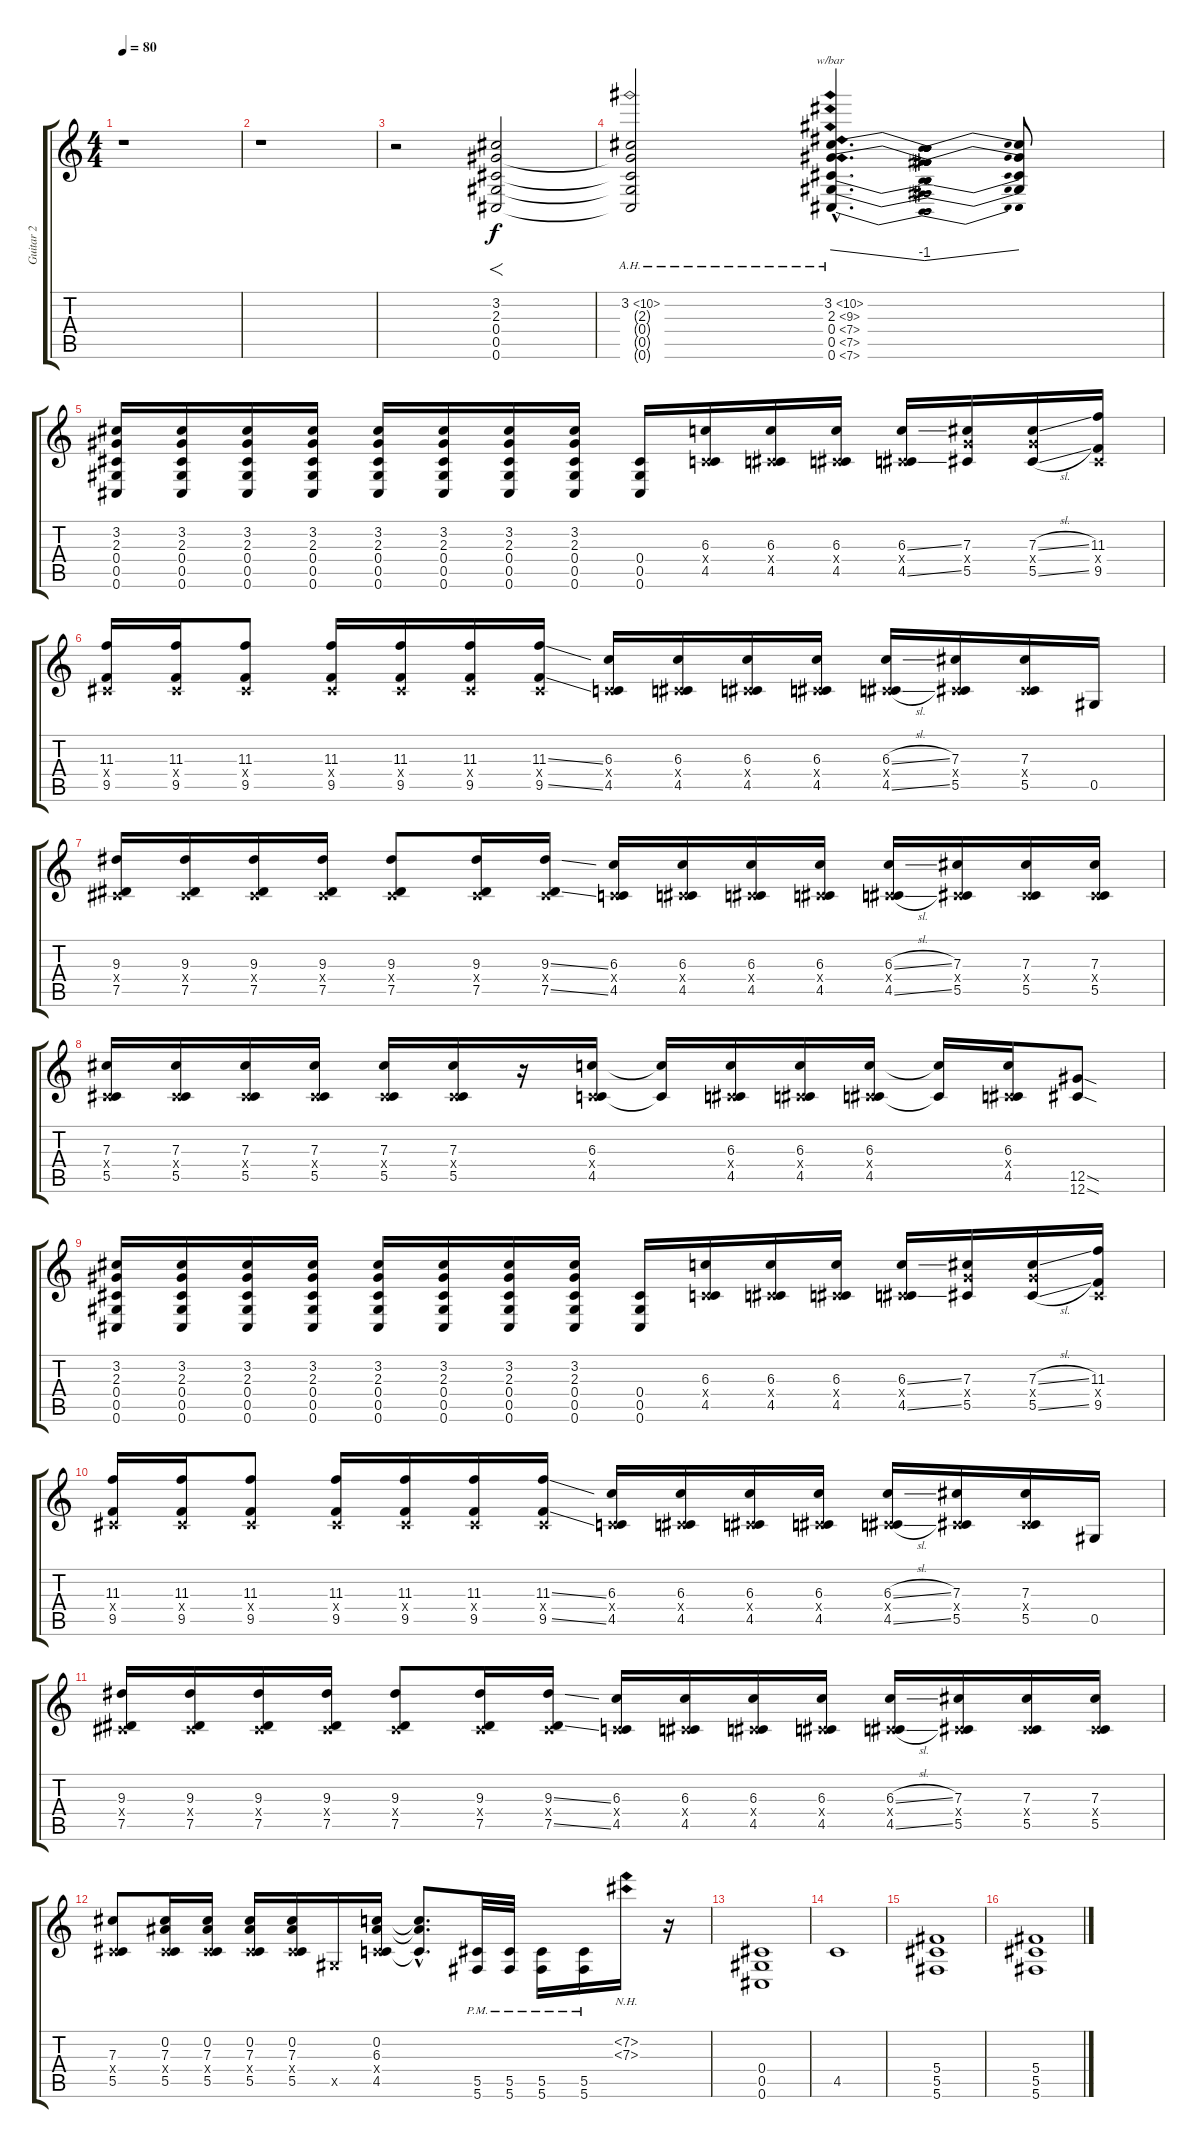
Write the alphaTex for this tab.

\track ("Guitar 2" "Guitar 2") {instrument distortionguitar}
\staff {score tabs}
\tuning (Eb4 Bb3 Gb3 Db3 Ab2 Db2) {hide}
\ts (4 4)
\tempo 80
\clef g2
\ks c
r.1{dy f instrument distortionguitar} |
r.1 |
r.2 (3.2 2.3 0.4 0.5 0.6).2{f} |
(3.2{ah 7} 2.3{t} 0.4{t} 0.5{t} 0.6{t}).2 (3.2{ah 7 hac} 2.3{ah 7 hac} 0.4{ah 7 hac} 0.5{ah 7 hac} 0.6{ah 7 hac}).4{d tbe (dip default 0 0 30 -4 60 0)} (3.2{t} 2.3{t} 0.4{t} 0.5{t}).8 |
(3.2 2.3 0.4 0.5 0.6).16 (3.2 2.3 0.4 0.5 0.6).16 (3.2 2.3 0.4 0.5 0.6).16 (3.2 2.3 0.4 0.5 0.6).16 (3.2 2.3 0.4 0.5 0.6).16 (3.2 2.3 0.4 0.5 0.6).16 (3.2 2.3 0.4 0.5 0.6).16 (3.2 2.3 0.4 0.5 0.6).16 (0.4 0.5 0.6).16 (6.3 0.4{x} 4.5).16 (6.3 0.4{x} 4.5).16 (6.3 0.4{x} 4.5).16 (6.3{ss} 0.4{x} 4.5{ss}).16 (7.3 7.4{x} 5.5).16 (7.3{sl} 7.4{x} 5.5{sl}).16 (11.3 0.4{x} 9.5).16 |
(11.3 0.4{x} 9.5).16 (11.3 0.4{x} 9.5).16 (11.3 0.4{x} 9.5).8 (11.3 0.4{x} 9.5).16 (11.3 0.4{x} 9.5).16 (11.3 0.4{x} 9.5).16 (11.3{ss} 0.4{x} 9.5{ss}).16 (6.3 0.4{x} 4.5).16 (6.3 0.4{x} 4.5).16 (6.3 0.4{x} 4.5).16 (6.3 0.4{x} 4.5).16 (6.3{sl} 0.4{x} 4.5{sl}).16 (7.3 0.4{x} 5.5).16 (7.3 0.4{x} 5.5).16 0.5.16 |
(9.3 0.4{x} 7.5).16 (9.3 0.4{x} 7.5).16 (9.3 0.4{x} 7.5).16 (9.3 0.4{x} 7.5).16 (9.3 0.4{x} 7.5).8 (9.3 0.4{x} 7.5).16 (9.3{ss} 0.4{x} 7.5{ss}).16 (6.3 0.4{x} 4.5).16 (6.3 0.4{x} 4.5).16 (6.3 0.4{x} 4.5).16 (6.3 0.4{x} 4.5).16 (6.3{sl} 0.4{x} 4.5{sl}).16 (7.3 0.4{x} 5.5).16 (7.3 0.4{x} 5.5).16 (7.3 0.4{x} 5.5).16 |
(7.3 0.4{x} 5.5).16 (7.3 0.4{x} 5.5).16 (7.3 0.4{x} 5.5).16 (7.3 0.4{x} 5.5).16 (7.3 0.4{x} 5.5).16 (7.3 0.4{x} 5.5).16 r.16 (6.3 0.4{x} 4.5).16 (6.3{t} 4.5{t}).16 (6.3 0.4{x} 4.5).16 (6.3 0.4{x} 4.5).16 (6.3 0.4{x} 4.5).16 (6.3{t} 4.5{t}).16 (6.3 0.4{x} 4.5).16 (12.5{sod} 12.6{sod}).8 |
(3.2 2.3 0.4 0.5 0.6).16 (3.2 2.3 0.4 0.5 0.6).16 (3.2 2.3 0.4 0.5 0.6).16 (3.2 2.3 0.4 0.5 0.6).16 (3.2 2.3 0.4 0.5 0.6).16 (3.2 2.3 0.4 0.5 0.6).16 (3.2 2.3 0.4 0.5 0.6).16 (3.2 2.3 0.4 0.5 0.6).16 (0.4 0.5 0.6).16 (6.3 0.4{x} 4.5).16 (6.3 0.4{x} 4.5).16 (6.3 0.4{x} 4.5).16 (6.3{ss} 0.4{x} 4.5{ss}).16 (7.3 7.4{x} 5.5).16 (7.3{sl} 7.4{x} 5.5{sl}).16 (11.3 0.4{x} 9.5).16 |
(11.3 0.4{x} 9.5).16 (11.3 0.4{x} 9.5).16 (11.3 0.4{x} 9.5).8 (11.3 0.4{x} 9.5).16 (11.3 0.4{x} 9.5).16 (11.3 0.4{x} 9.5).16 (11.3{ss} 0.4{x} 9.5{ss}).16 (6.3 0.4{x} 4.5).16 (6.3 0.4{x} 4.5).16 (6.3 0.4{x} 4.5).16 (6.3 0.4{x} 4.5).16 (6.3{sl} 0.4{x} 4.5{sl}).16 (7.3 0.4{x} 5.5).16 (7.3 0.4{x} 5.5).16 0.5.16 |
(9.3 0.4{x} 7.5).16 (9.3 0.4{x} 7.5).16 (9.3 0.4{x} 7.5).16 (9.3 0.4{x} 7.5).16 (9.3 0.4{x} 7.5).8 (9.3 0.4{x} 7.5).16 (9.3{ss} 0.4{x} 7.5{ss}).16 (6.3 0.4{x} 4.5).16 (6.3 0.4{x} 4.5).16 (6.3 0.4{x} 4.5).16 (6.3 0.4{x} 4.5).16 (6.3{sl} 0.4{x} 4.5{sl}).16 (7.3 0.4{x} 5.5).16 (7.3 0.4{x} 5.5).16 (7.3 0.4{x} 5.5).16 |
(7.3 0.4{x} 5.5).8 (0.2 7.3 0.4{x} 5.5).16 (0.2 7.3 0.4{x} 5.5).16 (0.2 7.3 0.4{x} 5.5).16 (0.2 7.3 0.4{x} 5.5).16 0.5{x}.16 (0.2 6.3 0.4{x} 4.5).16 (0.2{hac t} 6.3{hac t} 4.5{hac t}).8{d} (5.5{pm} 5.6{pm}).32 (5.5{pm} 5.6{pm}).32 (5.5{pm} 5.6{pm}).16 (5.5{pm} 5.6{pm}).16 (7.2{nh} 7.3{nh}).16 r.16 |
(0.4 0.5 0.6).1 |
4.5.1 |
(5.4 5.5 5.6).1 |
(5.4 5.5 5.6).1
